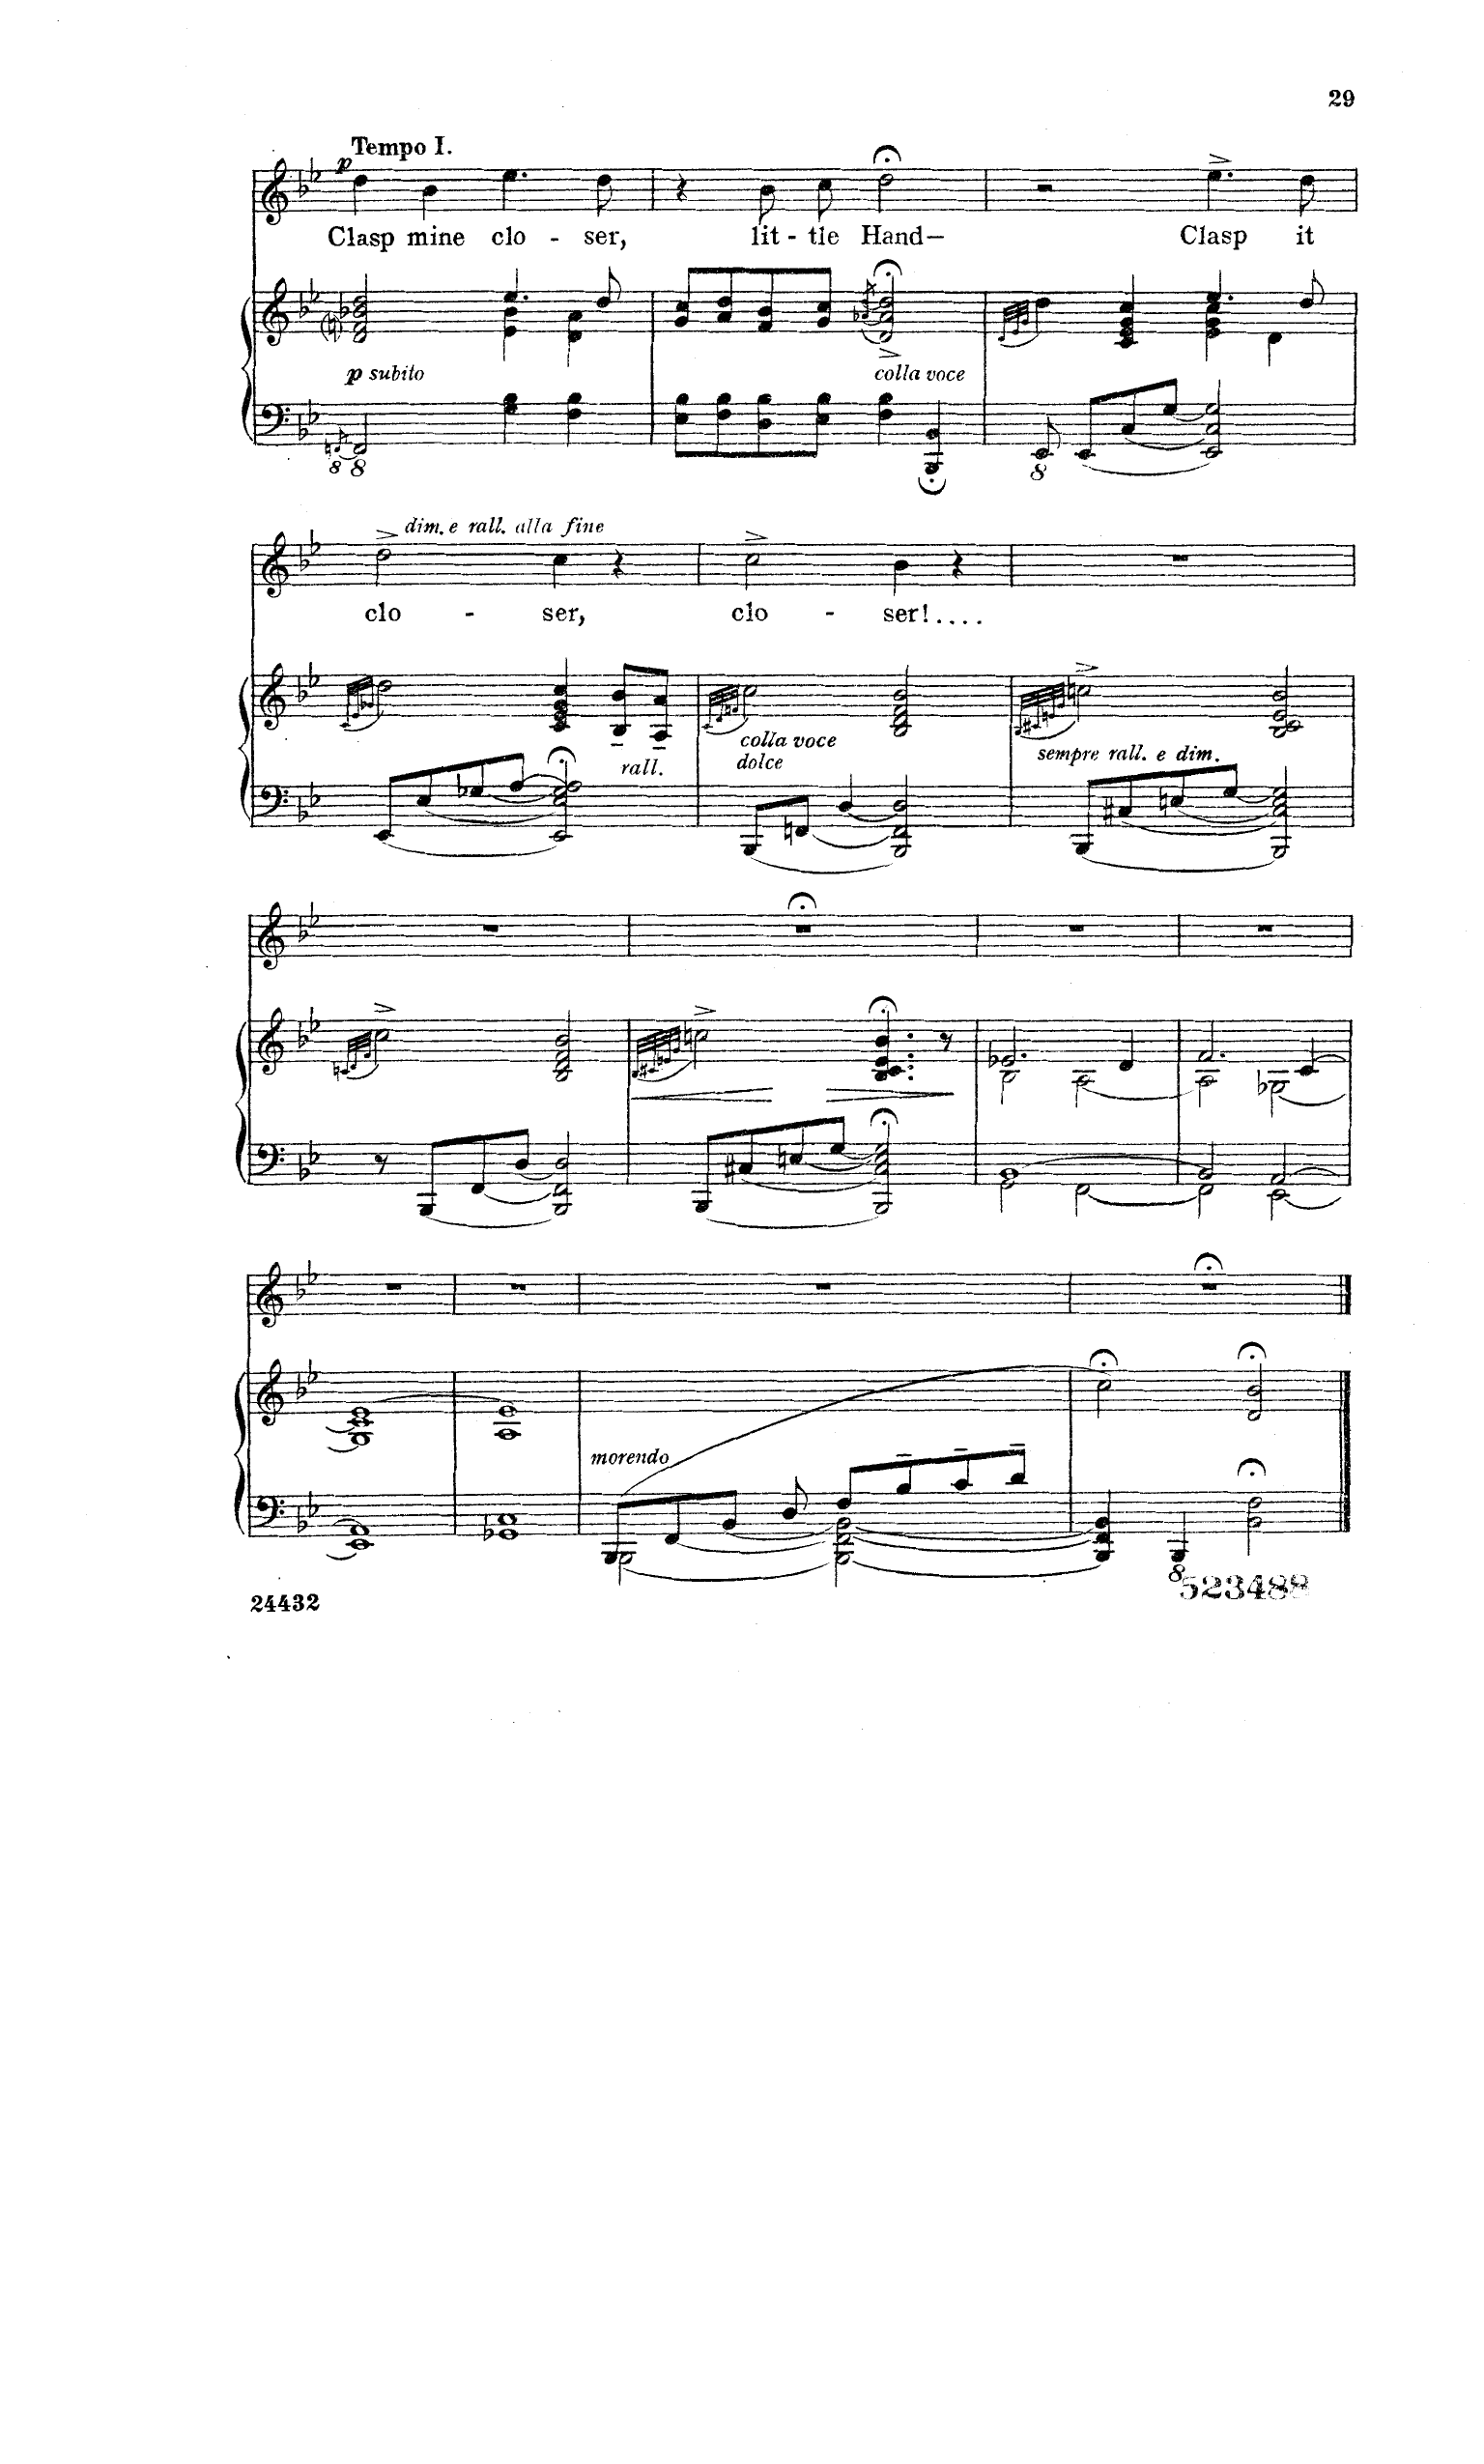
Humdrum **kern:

**kern	**kern	**dynam	**kern	**text	**dynam
*part2	*part2	*part2	*part1	*part1	*part1
*staff3	*staff2	*staff2/3	*staff1	*staff1	*staff1
*I"Piano	*	*	*I"Voice	*	*
*I'Pno	*	*	*	*	*
*clefF4	*clefG2	*	*clefG2	*	*
*k[b-e-]	*k[b-e-]	*	*k[b-e-]	*	*
*M4/4	*M4/4	*	*M4/4	*	*
=55	=55	=55	=55	=55	=55
[8qFFFn/ [<8qFFn/	.	.	.	.	.
*	*^	*	*	*	*
!	!	!	!	!LO:TX:a:B:t=Tempo 1	!	!
!	!	!	!LO:DY:b	!	!	!
!	!	!	!LO:DY:n=1:b	!	!	!LO:DY:a
2FFF/] 2FF/]	2d/ 2fni/ 2b-X/ 2dd/	2ryy	p other-dynamics	4dd\	Clasp	p
.	.	.	.	4b-\	mine	.
4G\ 4B-\	4.ee-/	4e-\ 4b-\	.	4.ee-\	clo-	.
4F\ 4B-\	.	4d\ 4a\	.	.	.	.
.	8dd/	.	.	8dd\	-ser,	.
*	*v	*v	*	*	*	*
=56	=56	=56	=56	=56	=56
*	*	*	*^	*	*
8E-\ 8B-\L	8g/ 8cc/L	.	4r	2.ryy	.	.
8F\ 8B-\	8a/ 8dd/	.	.	.	.	.
8D\ 8B-\	8f/ 8b-/	.	8b-\L	.	lit-	.
8E-\ 8B-\J	8g/ 8cc/J	.	8cc\J	.	-tle	.
.	(<[8qa-X/ [<8qdd/	.	.	.	.	.
!	!LO:TX:i:t=colla voce	!	!	!	!	!
4F\ 4B-\	2d/;<^ 2a-/];<^ 2dd/];<^)	.	2dd;<\	.	Hand__	.
4BBB-/; 4BB-/;	.	.	.	8ryy	.	.
.	.	.	.	8ryy	.	.
*	*	*	*v	*v	*	*
=57	=57	=57	=57	=57	=57
.	(32qd/LLL	.	.	.	.
.	32qe-/	.	.	.	.
.	32qg/JJJ	.	.	.	.
*	*^	*	*	*	*
8EEE-/ 8EE-/	4dd\)	2ryy	.	2r	.	.
[8EE-/L	.	.	.	.	.	.
[8C/	4c/ 4e-/ 4g/ 4cc/	.	.	.	.	.
[8G/J	.	.	.	.	.	.
2EE-/] 2C/] 2G/]	4.ee-/	4e-\ 4g\ 4cc\	.	4.ee-^\	Clasp	.
.	.	4d\	.	.	.	.
.	8dd/	.	.	8dd\	it	.
*	*v	*v	*	*	*	*
=58	=58	=58	=58	=58	=58
.	(16qc/LL	.	.	.	.
.	16qe-/	.	.	.	.
.	16qg-X/JJ	.	.	.	.
!	!	!	!LO:TX:a:i:t=dim. e rall. alla fine	!	!
[8EE-/L	2dd\)	.	2dd^\	clo-	.
[8E-/	.	.	.	.	.
[8G-X/	.	.	.	.	.
[>8A/J	.	.	.	.	.
2EE-/];< 2E-/];< 2G-/];< 2A/];<	4c/ 4e-/ 4g-/ 4cc/	.	4cc\	-ser,	.
!	!LO:TX:i:t=rall.	!	!	!	!
.	8B-/~ 8b-/~L	.	4r	.	.
.	8A/~ 8a/~J	.	.	.	.
=59	=59	=59	=59	=59	=59
.	(32qc/LLL	.	.	.	.
.	32qd/	.	.	.	.
.	32qfn/JJJ	.	.	.	.
!	!LO:TX:i:t=colla voce,  dolce	!	!	!	!
[8BBB-/L	2cc\)	.	2cc^\	clo-	.
[8FFn/J	.	.	.	.	.
[4D/	.	.	.	.	.
2BBB-/] 2FF/] 2D/]	2B-/ 2d/ 2f/ 2b-/	.	4b-\	-ser! . . . .	.
.	.	.	4r	.	.
=60	=60	=60	=60	=60	=60
.	(32qB-/LLL	.	.	.	.
.	32qc#X/	.	.	.	.
.	32qen/	.	.	.	.
.	32qg/JJJ	.	.	.	.
!	!LO:TX:b:i:t=sempre rall. e dim.	!	!	!	!
[8BBB-/L	2ccn^\)	.	1r	.	.
[8C#X/	.	.	.	.	.
[8En/	.	.	.	.	.
[8G/J	.	.	.	.	.
2BBB-/] 2C#/] 2E/] 2G/]	2B-/ 2c#/ 2e/ 2b-/	.	.	.	.
=61	=61	=61	=61	=61	=61
.	(32qcn/LLL	.	.	.	.
.	32qd/	.	.	.	.
.	32qf/JJJ	.	.	.	.
8r	2cc^\)	.	1r	.	.
[8BBB-/L	.	.	.	.	.
[8FF/	.	.	.	.	.
[8D/J	.	.	.	.	.
2BBB-/] 2FF/] 2D/]	2B-/ 2d/ 2f/ 2b-/	.	.	.	.
=62	=62	=62	=62	=62	=62
.	(32qB-/LLL	.	.	.	.
.	32qc#X/	.	.	.	.
.	32qen/	.	.	.	.
.	32qg/JJJ	.	.	.	.
[8BBB-/L	2ccn^\)	.	1r;<	.	.
[8C#X/	.	.	.	.	.
[8En/	.	.	.	.	.
[8G/J	.	.	.	.	.
2BBB-/];< 2C#/];< 2E/];< 2G/];<	4.B-/;< 4.c#/;< 4.e/;< 4.b-/;<	.	.	.	.
.	8r	.	.	.	.
=63	=63	=63	=63	=63	=63
*^	*^	*	*	*	*
[1BB-	2GG\	2.e-X/	2B-\	.	1r	.	.
.	[2FF\	.	[2A\	.	.	.	.
.	.	4d/	.	.	.	.	.
=64	=64	=64	=64	=64	=64	=64	=64
2BB-/]	2FF\]	2.f/	2A\]	.	1r	.	.
[2EE-/ [2AA/	2ryy	.	[2G-X\	.	.	.	.
.	.	[4c/	.	.	.	.	.
*v	*v	*	*	*	*	*	*
*	*v	*v	*	*	*	*
=65	=65	=65	=65	=65	=65
1EE-] 1AA]	1G-] 1c] [1e-	.	1r	.	.
=66	=66	=66	=66	=66	=66
1GG-X 1C	1A 1e-]	.	1r	.	.
=67	=67	=67	=67	=67	=67
*^	*	*	*	*	*
!	!	!LO:TX:b:i:t=morendo	!	!	!	!
(>8BBB-/L	[<2BBB-\	1ryy	.	1r	.	.
[<8FF/	.	.	.	.	.	.
[<8BB-/J	.	.	.	.	.	.
8D/	.	.	.	.	.	.
8F/L	2BBB-\_ 2FF\_ 2BB-\_	.	.	.	.	.
8B-~>/	.	.	.	.	.	.
8c~>/	.	.	.	.	.	.
8d~>/J	.	.	.	.	.	.
*v	*v	*	*	*	*	*
=68	=68	=68	=68	=68	=68
4BBB-/] 4FF/] 4BB-/]	2cc;<\)	.	1r;<	.	.
4BBBB-/ 4BBB-/	.	.	.	.	.
2BB-\;< 2F\;<	2d/;< 2b-/;<	.	.	.	.
==	==	==	==	==	==
*-	*-	*-	*-	*-	*-
